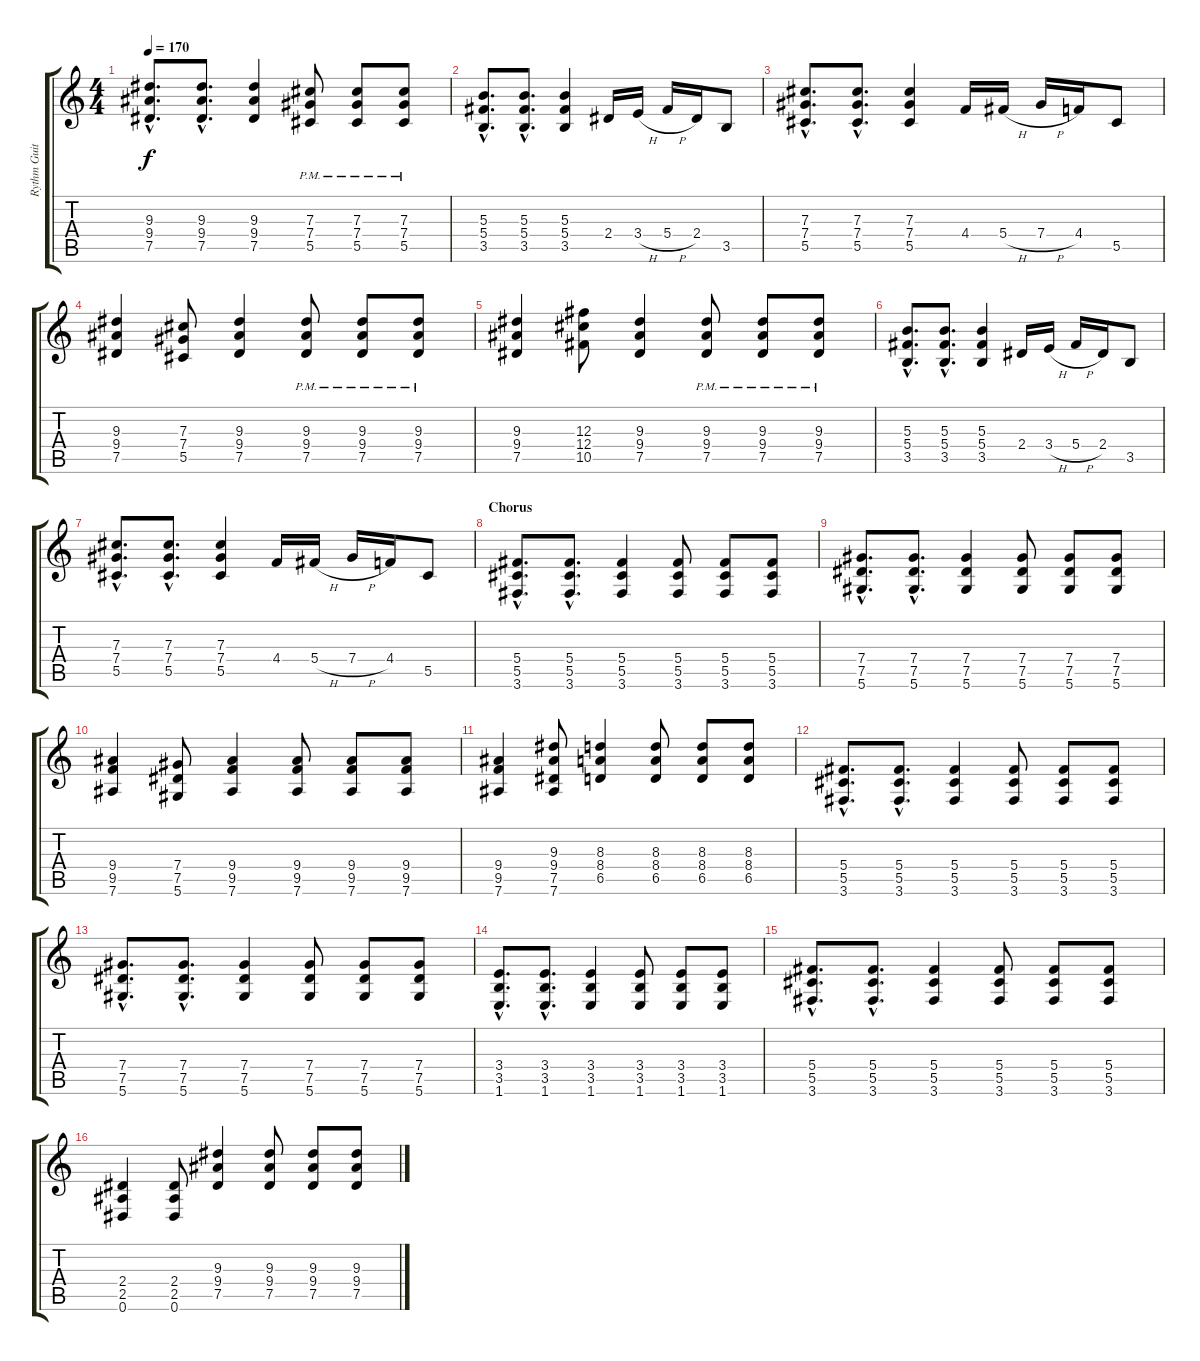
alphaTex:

\track ("Rythm Guitar" "Rythm Guit") {instrument distortionguitar}
\staff {score tabs}
\tuning (Eb4 Bb3 Gb3 Db3 Ab2 Eb2) {hide}
\ts (4 4)
\tempo 170
\clef g2
\ks c
(9.3{hac} 9.4{hac} 7.5{hac}).8{d dy f} (9.3{hac} 9.4{hac} 7.5{hac}).8{d} (9.3 9.4 7.5).4 (7.3{pm} 7.4{pm} 5.5{pm}).8 (7.3{pm} 7.4{pm} 5.5{pm}).8 (7.3{pm} 7.4{pm} 5.5{pm}).8 |
(5.3{hac} 5.4{hac} 3.5{hac}).8{d} (5.3{hac} 5.4{hac} 3.5{hac}).8{d} (5.3 5.4 3.5).4 2.4.16 3.4{h}.16 5.4{h}.16 2.4.16 3.5.8 |
(7.3{hac} 7.4{hac} 5.5{hac}).8{d} (7.3{hac} 7.4{hac} 5.5{hac}).8{d} (7.3 7.4 5.5).4 4.4.16 5.4{h}.16 7.4{h}.16 4.4.16 5.5.8 |
(9.3 9.4 7.5).4 (7.3 7.4 5.5).8 (9.3 9.4 7.5).4 (9.3{pm} 9.4{pm} 7.5{pm}).8 (9.3{pm} 9.4{pm} 7.5{pm}).8 (9.3{pm} 9.4{pm} 7.5{pm}).8 |
(9.3 9.4 7.5).4 (12.3 12.4 10.5).8 (9.3 9.4 7.5).4 (9.3{pm} 9.4{pm} 7.5{pm}).8 (9.3{pm} 9.4{pm} 7.5{pm}).8 (9.3{pm} 9.4{pm} 7.5{pm}).8 |
(5.3{hac} 5.4{hac} 3.5{hac}).8{d} (5.3{hac} 5.4{hac} 3.5{hac}).8{d} (5.3 5.4 3.5).4 2.4.16 3.4{h}.16 5.4{h}.16 2.4.16 3.5.8 |
(7.3{hac} 7.4{hac} 5.5{hac}).8{d} (7.3{hac} 7.4{hac} 5.5{hac}).8{d} (7.3 7.4 5.5).4 4.4.16 5.4{h}.16 7.4{h}.16 4.4.16 5.5.8 |
\section ("" "Chorus")
(5.4{hac} 5.5{hac} 3.6{hac}).8{d} (5.4{hac} 5.5{hac} 3.6{hac}).8{d} (5.4 5.5 3.6).4 (5.4 5.5 3.6).8 (5.4 5.5 3.6).8 (5.4 5.5 3.6).8 |
(7.4{hac} 7.5{hac} 5.6{hac}).8{d} (7.4{hac} 7.5{hac} 5.6{hac}).8{d} (7.4 7.5 5.6).4 (7.4 7.5 5.6).8 (7.4 7.5 5.6).8 (7.4 7.5 5.6).8 |
(9.4 9.5 7.6).4 (7.4 7.5 5.6).8 (9.4 9.5 7.6).4 (9.4 9.5 7.6).8 (9.4 9.5 7.6).8 (9.4 9.5 7.6).8 |
(9.4 9.5 7.6).4 (9.3 9.4 7.5 7.6).8 (8.3 8.4 6.5).4 (8.3 8.4 6.5).8 (8.3 8.4 6.5).8 (8.3 8.4 6.5).8 |
(5.4{hac} 5.5{hac} 3.6{hac}).8{d} (5.4{hac} 5.5{hac} 3.6{hac}).8{d} (5.4 5.5 3.6).4 (5.4 5.5 3.6).8 (5.4 5.5 3.6).8 (5.4 5.5 3.6).8 |
(7.4{hac} 7.5{hac} 5.6{hac}).8{d} (7.4{hac} 7.5{hac} 5.6{hac}).8{d} (7.4 7.5 5.6).4 (7.4 7.5 5.6).8 (7.4 7.5 5.6).8 (7.4 7.5 5.6).8 |
(3.4{hac} 3.5{hac} 1.6{hac}).8{d} (3.4{hac} 3.5{hac} 1.6{hac}).8{d} (3.4 3.5 1.6).4 (3.4 3.5 1.6).8 (3.4 3.5 1.6).8 (3.4 3.5 1.6).8 |
(5.4{hac} 5.5{hac} 3.6{hac}).8{d} (5.4{hac} 5.5{hac} 3.6{hac}).8{d} (5.4 5.5 3.6).4 (5.4 5.5 3.6).8 (5.4 5.5 3.6).8 (5.4 5.5 3.6).8 |
(2.4 2.5 0.6).4 (2.4 2.5 0.6).8 (9.3 9.4 7.5).4 (9.3 9.4 7.5).8 (9.3 9.4 7.5).8 (9.3 9.4 7.5).8
